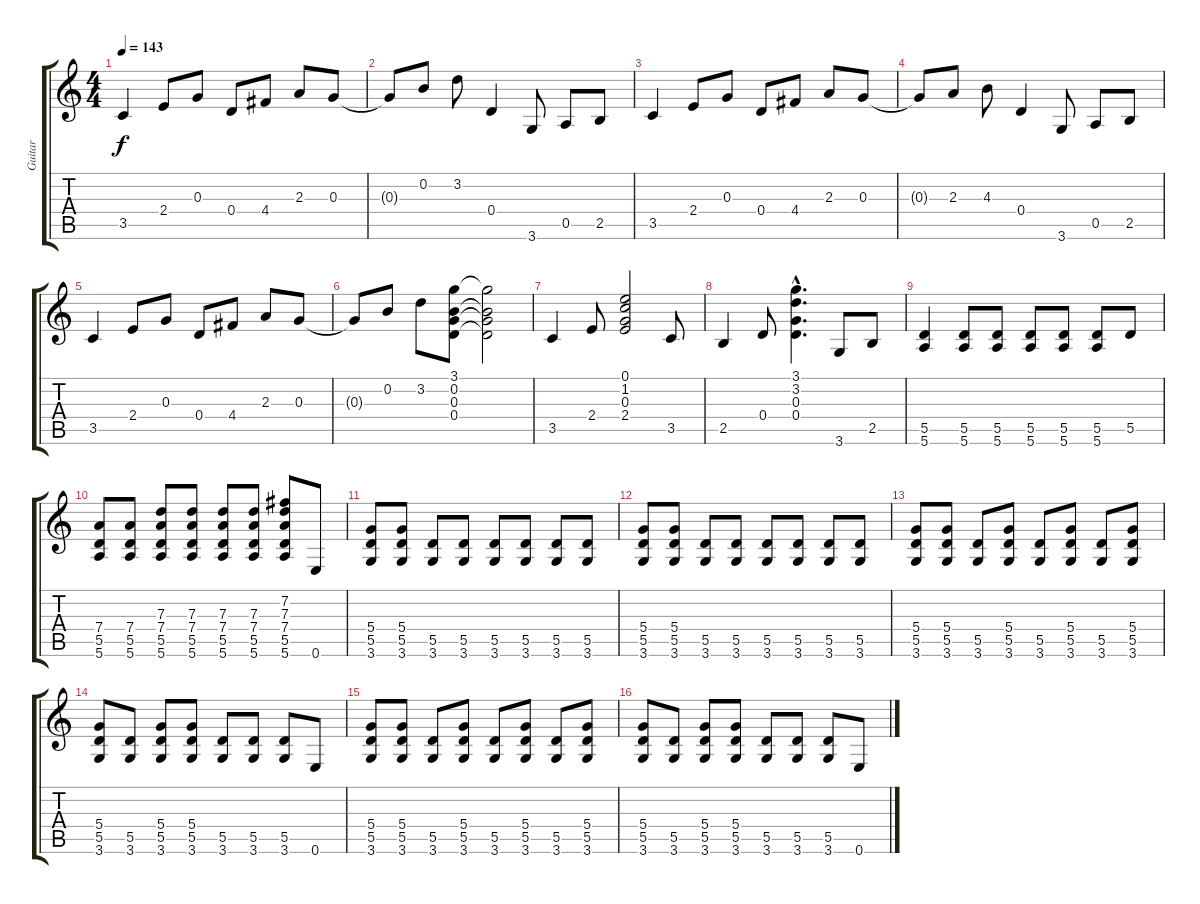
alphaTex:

\track ("Guitar" "Guitar") {instrument electricguitarclean}
\staff {score tabs}
\tuning (E4 B3 G3 D3 A2 E2) {hide}
\ts (4 4)
\tempo 143
\clef g2
\ks c
3.5.4{dy f} 2.4.8 0.3.8 0.4.8 4.4.8 2.3.8 0.3.8 |
0.3{t}.8 0.2.8 3.2.8 0.4.4 3.6.8 0.5.8 2.5.8 |
3.5.4 2.4.8 0.3.8 0.4.8 4.4.8 2.3.8 0.3.8 |
0.3{t}.8 2.3.8 4.3.8 0.4.4 3.6.8 0.5.8 2.5.8 |
3.5.4 2.4.8 0.3.8 0.4.8 4.4.8 2.3.8 0.3.8 |
0.3{t}.8 0.2.8 3.2.8 (3.1 0.2 0.3 0.4).8 (3.1{t} 0.2{t} 0.3{t} 0.4{t}).2 |
3.5.4 2.4.8 (0.1 1.2 0.3 2.4).2 3.5.8 |
2.5.4 0.4.8 (3.1{hac} 3.2{hac} 0.3{hac} 0.4{hac}).4{d} 3.6.8 2.5.8 |
(5.5 5.6).4 (5.5 5.6).8 (5.5 5.6).8 (5.5 5.6).8 (5.5 5.6).8 (5.5 5.6).8 5.5.8 |
(7.4 5.5 5.6).8 (7.4 5.5 5.6).8 (7.3 7.4 5.5 5.6).8 (7.3 7.4 5.5 5.6).8 (7.3 7.4 5.5 5.6).8 (7.3 7.4 5.5 5.6).8 (7.2 7.3 7.4 5.5 5.6).8 0.6.8 |
(5.4 5.5 3.6).8 (5.4 5.5 3.6).8 (5.5 3.6).8 (5.5 3.6).8 (5.5 3.6).8 (5.5 3.6).8 (5.5 3.6).8 (5.5 3.6).8 |
(5.4 5.5 3.6).8 (5.4 5.5 3.6).8 (5.5 3.6).8 (5.5 3.6).8 (5.5 3.6).8 (5.5 3.6).8 (5.5 3.6).8 (5.5 3.6).8 |
(5.4 5.5 3.6).8 (5.4 5.5 3.6).8 (5.5 3.6).8 (5.4 5.5 3.6).8 (5.5 3.6).8 (5.4 5.5 3.6).8 (5.5 3.6).8 (5.4 5.5 3.6).8 |
(5.4 5.5 3.6).8 (5.5 3.6).8 (5.4 5.5 3.6).8 (5.4 5.5 3.6).8 (5.5 3.6).8 (5.5 3.6).8 (5.5 3.6).8 0.6.8 |
(5.4 5.5 3.6).8 (5.4 5.5 3.6).8 (5.5 3.6).8 (5.4 5.5 3.6).8 (5.5 3.6).8 (5.4 5.5 3.6).8 (5.5 3.6).8 (5.4 5.5 3.6).8 |
(5.4 5.5 3.6).8 (5.5 3.6).8 (5.4 5.5 3.6).8 (5.4 5.5 3.6).8 (5.5 3.6).8 (5.5 3.6).8 (5.5 3.6).8 0.6.8
